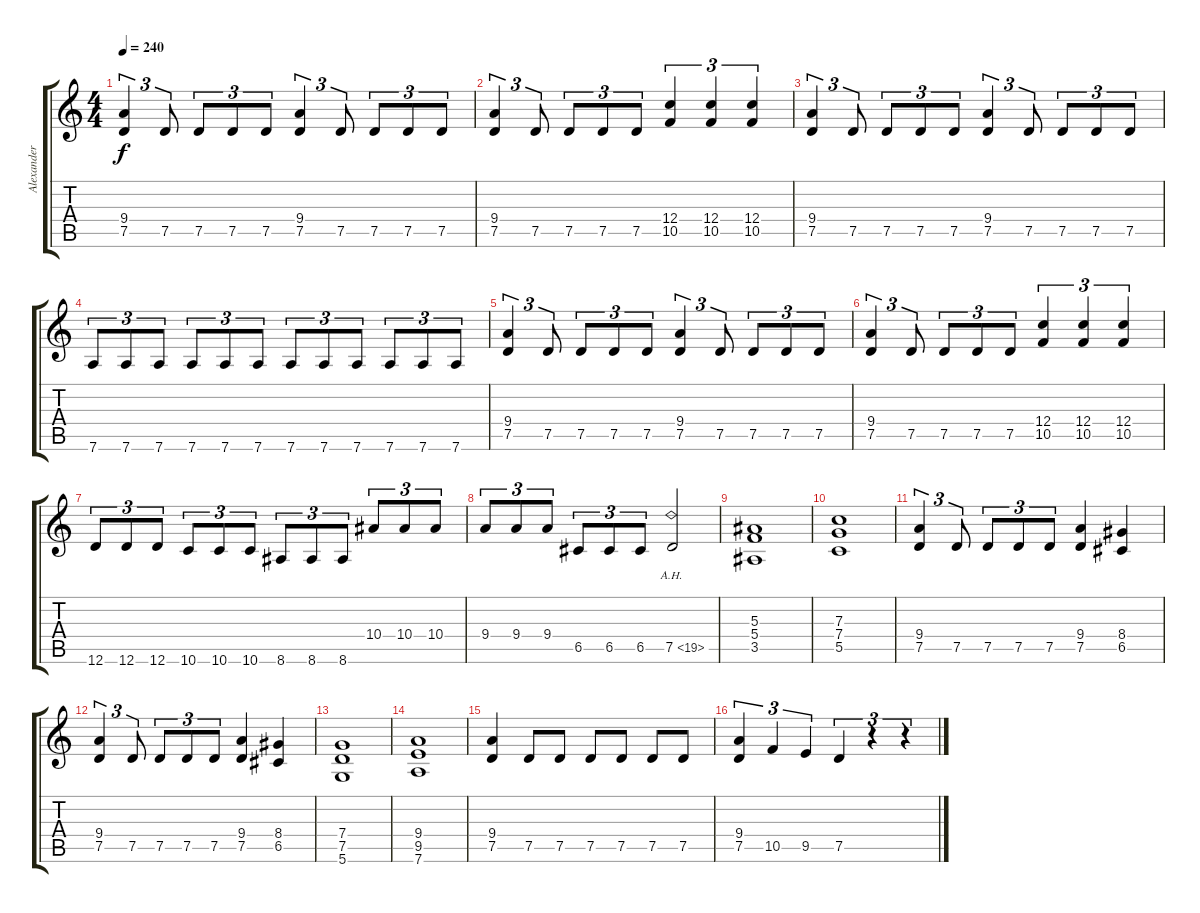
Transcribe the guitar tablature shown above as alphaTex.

\track ("Alexander Kuoppala" "Alexander ") {instrument distortionguitar}
\staff {score tabs}
\tuning (D4 A3 F3 C3 G2 D2) {hide}
\ts (4 4)
\tempo 240
\clef g2
\ks c
(9.4 7.5).4{tu (3 2) dy f} 7.5.8{tu (3 2)} 7.5.8{tu (3 2)} 7.5.8{tu (3 2)} 7.5.8{tu (3 2)} (9.4 7.5).4{tu (3 2)} 7.5.8{tu (3 2)} 7.5.8{tu (3 2)} 7.5.8{tu (3 2)} 7.5.8{tu (3 2)} |
(9.4 7.5).4{tu (3 2)} 7.5.8{tu (3 2)} 7.5.8{tu (3 2)} 7.5.8{tu (3 2)} 7.5.8{tu (3 2)} (12.4 10.5).4{tu (3 2)} (12.4 10.5).4{tu (3 2)} (12.4 10.5).4{tu (3 2)} |
(9.4 7.5).4{tu (3 2)} 7.5.8{tu (3 2)} 7.5.8{tu (3 2)} 7.5.8{tu (3 2)} 7.5.8{tu (3 2)} (9.4 7.5).4{tu (3 2)} 7.5.8{tu (3 2)} 7.5.8{tu (3 2)} 7.5.8{tu (3 2)} 7.5.8{tu (3 2)} |
7.6.8{tu (3 2)} 7.6.8{tu (3 2)} 7.6.8{tu (3 2)} 7.6.8{tu (3 2)} 7.6.8{tu (3 2)} 7.6.8{tu (3 2)} 7.6.8{tu (3 2)} 7.6.8{tu (3 2)} 7.6.8{tu (3 2)} 7.6.8{tu (3 2)} 7.6.8{tu (3 2)} 7.6.8{tu (3 2)} |
(9.4 7.5).4{tu (3 2)} 7.5.8{tu (3 2)} 7.5.8{tu (3 2)} 7.5.8{tu (3 2)} 7.5.8{tu (3 2)} (9.4 7.5).4{tu (3 2)} 7.5.8{tu (3 2)} 7.5.8{tu (3 2)} 7.5.8{tu (3 2)} 7.5.8{tu (3 2)} |
(9.4 7.5).4{tu (3 2)} 7.5.8{tu (3 2)} 7.5.8{tu (3 2)} 7.5.8{tu (3 2)} 7.5.8{tu (3 2)} (12.4 10.5).4{tu (3 2)} (12.4 10.5).4{tu (3 2)} (12.4 10.5).4{tu (3 2)} |
12.6.8{tu (3 2)} 12.6.8{tu (3 2)} 12.6.8{tu (3 2)} 10.6.8{tu (3 2)} 10.6.8{tu (3 2)} 10.6.8{tu (3 2)} 8.6.8{tu (3 2)} 8.6.8{tu (3 2)} 8.6.8{tu (3 2)} 10.4.8{tu (3 2)} 10.4.8{tu (3 2)} 10.4.8{tu (3 2)} |
9.4.8{tu (3 2)} 9.4.8{tu (3 2)} 9.4.8{tu (3 2)} 6.5.8{tu (3 2)} 6.5.8{tu (3 2)} 6.5.8{tu (3 2)} 7.5{ah 12}.2 |
(5.3 5.4 3.5).1 |
(7.3 7.4 5.5).1 |
(9.4 7.5).4{tu (3 2)} 7.5.8{tu (3 2)} 7.5.8{tu (3 2)} 7.5.8{tu (3 2)} 7.5.8{tu (3 2)} (9.4 7.5).4 (8.4 6.5).4 |
(9.4 7.5).4{tu (3 2)} 7.5.8{tu (3 2)} 7.5.8{tu (3 2)} 7.5.8{tu (3 2)} 7.5.8{tu (3 2)} (9.4 7.5).4 (8.4 6.5).4 |
(7.4 7.5 5.6).1 |
(9.4 9.5 7.6).1 |
(9.4 7.5).4 7.5.8 7.5.8 7.5.8 7.5.8 7.5.8 7.5.8 |
(9.4 7.5).4{tu (3 2)} 10.5.4{tu (3 2)} 9.5.4{tu (3 2)} 7.5.4{tu (3 2)} r.4{tu (3 2)} r.4{tu (3 2)}
